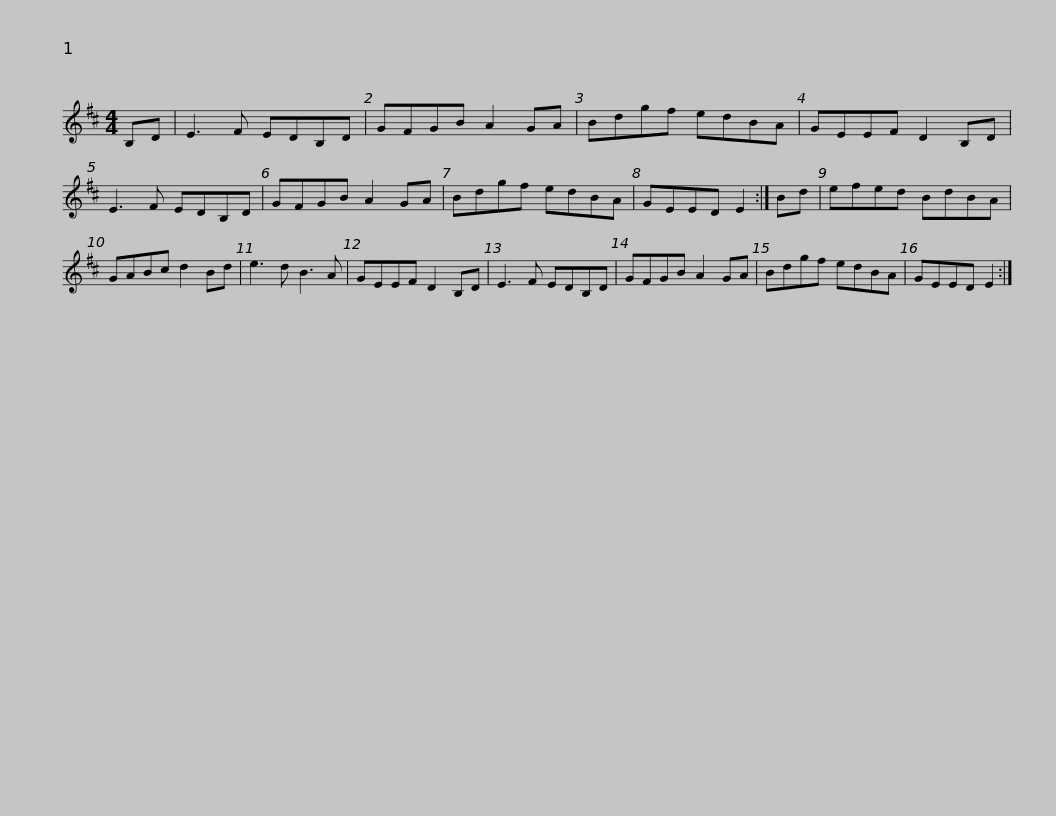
X:1
L:1/8
M:4/4
I:linebreak $
K:D
V:1 treble
V:1
 B,D | E3 F EDB,D | GFGB A2 GA | Bdgf edBA | GEEF D2 B,D | %5
 E3 F EDB,D |$ GFGB A2 GA | Bdgf edBA | GEED E2 :| Bd | %10
 efed BdBA | GABc d2 Bd | e3 d B3 A |$ GEEF D2 B,D | E3 F EDB,D | %15
 GFGB A2 GA | Bdgf edBA | GEED E2 :| %18
